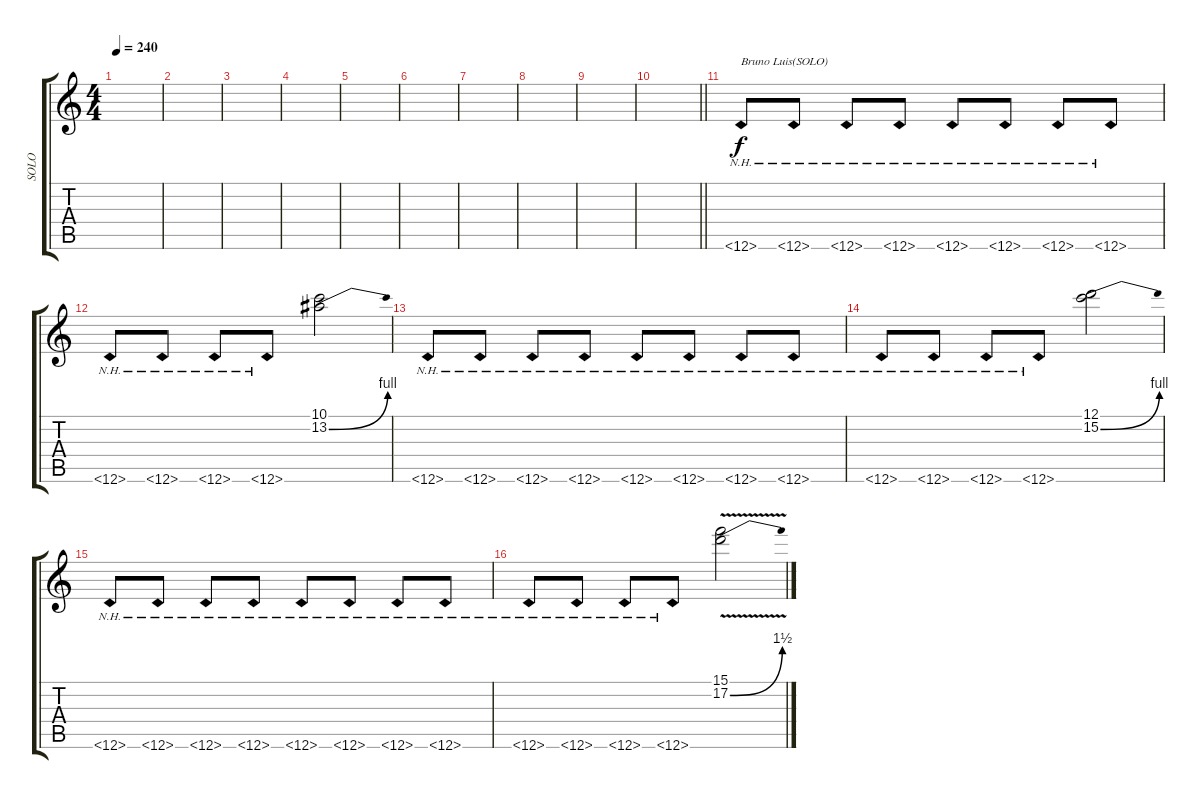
\track ("SOLO" "SOLO") {instrument distortionguitar}
\staff {score tabs}
\tuning (D4 A3 F3 C3 G2 D2) {hide}
\ts (4 4)
\tempo 240
\clef g2
\ks c
|
|
|
|
|
|
|
|
|
\barLineRight lightlight
|
0.6{nh}.8{txt "Bruno Luis(SOLO)"} 0.6{nh}.8 0.6{nh}.8 0.6{nh}.8 0.6{nh}.8 0.6{nh}.8 0.6{nh}.8 0.6{nh}.8 |
0.6{nh}.8 0.6{nh}.8 0.6{nh}.8 0.6{nh}.8 (10.1 13.2{be (bend 0 0 60 4)}).2 |
0.6{nh}.8 0.6{nh}.8 0.6{nh}.8 0.6{nh}.8 0.6{nh}.8 0.6{nh}.8 0.6{nh}.8 0.6{nh}.8 |
0.6{nh}.8 0.6{nh}.8 0.6{nh}.8 0.6{nh}.8 (12.1 15.2{be (bend 0 0 60 4)}).2 |
0.6{nh}.8 0.6{nh}.8 0.6{nh}.8 0.6{nh}.8 0.6{nh}.8 0.6{nh}.8 0.6{nh}.8 0.6{nh}.8 |
0.6{nh}.8 0.6{nh}.8 0.6{nh}.8 0.6{nh}.8 (15.1 17.2{be (bend 0 0 60 6) v}).2
